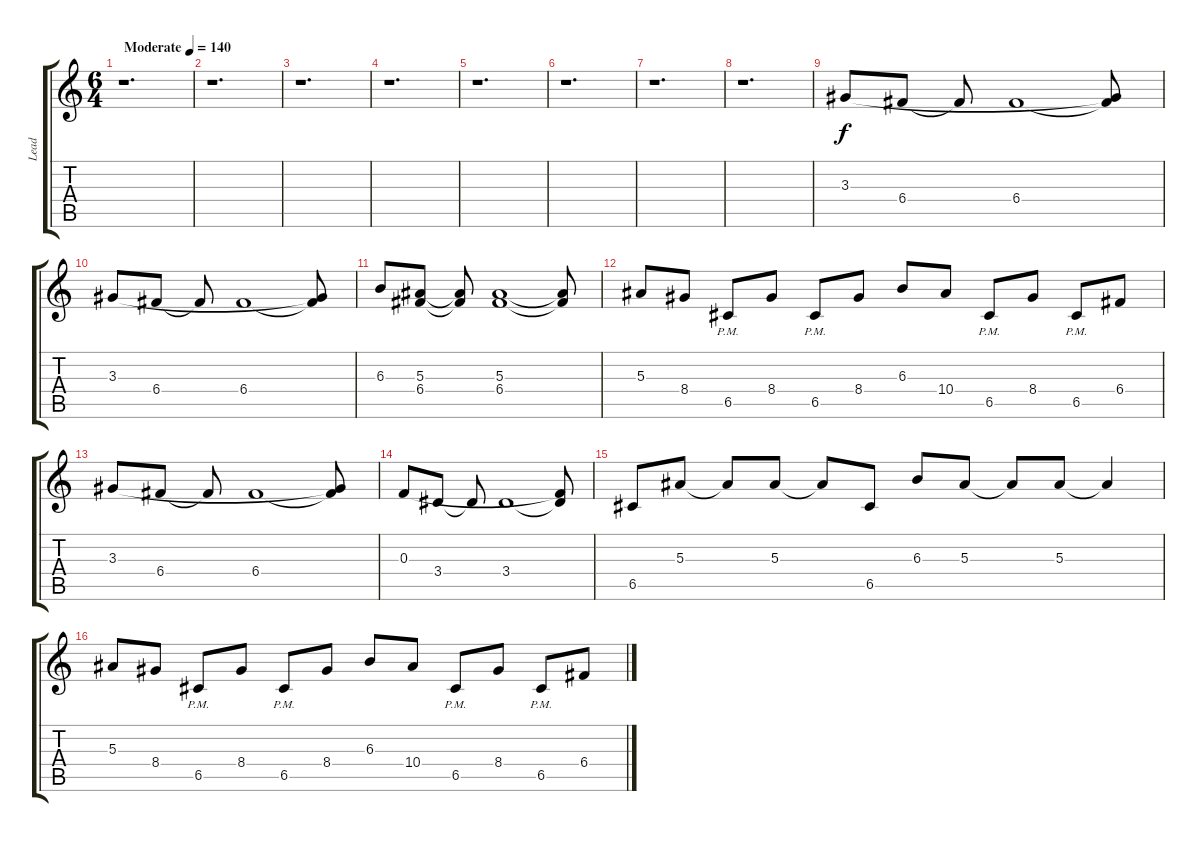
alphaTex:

\track ("Lead" "Lead") {instrument distortionguitar}
\staff {score tabs}
\tuning (D4 A3 F3 C3 G2 C2) {hide}
\ts (6 4)
\tempo (140 "Moderate")
\clef g2
\ks c
r.1{d dy f instrument distortionguitar} |
r.1{d} |
r.1{d} |
r.1{d} |
r.1{d} |
r.1{d} |
r.1{d} |
r.1{d} |
3.3.8 6.4.8 6.4{t}.8 6.4.1 (3.3{t} 6.4{t}).8 |
3.3.8 6.4.8 6.4{t}.8 6.4.1 (3.3{t} 6.4{t}).8 |
6.3.8 (5.3 6.4).8 (5.3{t} 6.4{t}).8 (5.3 6.4).1 (5.3{t} 6.4{t}).8 |
5.3.8 8.4.8 6.5{pm}.8 8.4.8 6.5{pm}.8 8.4.8 6.3.8 10.4.8 6.5{pm}.8 8.4.8 6.5{pm}.8 6.4.8 |
3.3.8 6.4.8 6.4{t}.8 6.4.1 (3.3{t} 6.4{t}).8 |
0.3.8 3.4.8 3.4{t}.8 3.4.1 (0.3{t} 3.4{t}).8 |
6.5.8 5.3.8 5.3{t}.8 5.3.8 5.3{t}.8 6.5.8 6.3.8 5.3.8 5.3{t}.8 5.3.8 5.3{t}.4 |
5.3.8 8.4.8 6.5{pm}.8 8.4.8 6.5{pm}.8 8.4.8 6.3.8 10.4.8 6.5{pm}.8 8.4.8 6.5{pm}.8 6.4.8
